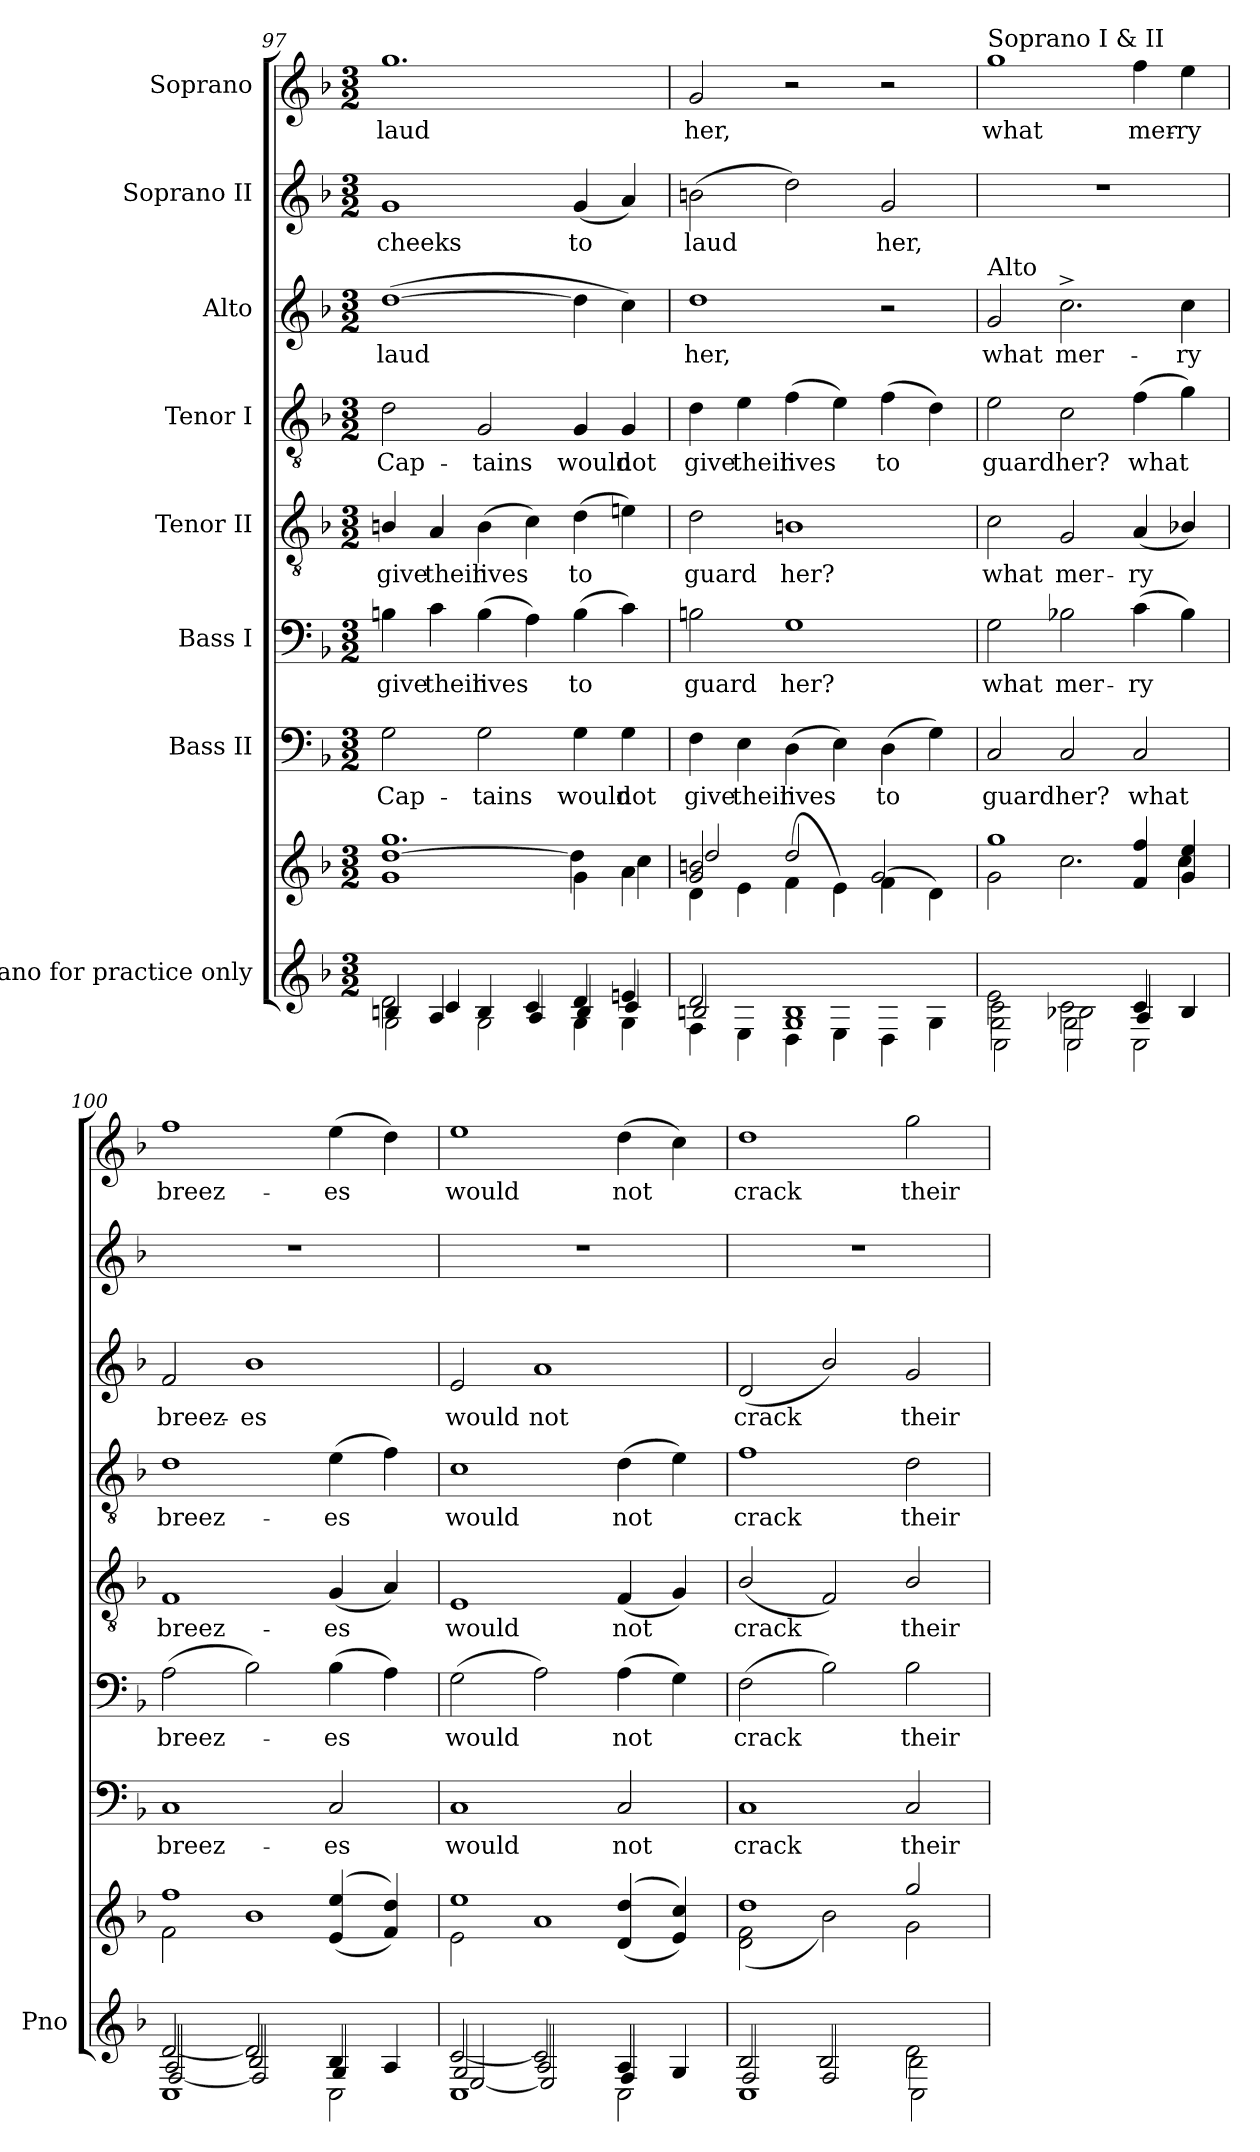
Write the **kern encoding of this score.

**kern	**kern	**kern	**text	**kern	**text	**kern	**text	**kern	**text	**kern	**text	**kern	**text	**kern	**text
*part8	*part8	*part7	*part7	*part6	*part6	*part5	*part5	*part4	*part4	*part3	*part3	*part2	*part2	*part1	*part1
*staff9	*staff8	*staff7	*staff7	*staff6	*staff6	*staff5	*staff5	*staff4	*staff4	*staff3	*staff3	*staff2	*staff2	*staff1	*staff1
*I"Piano for practice only	*	*I"Bass II	*	*I"Bass I	*	*I"Tenor II	*	*I"Tenor I	*	*I"Alto	*	*I"Soprano II	*	*I"Soprano	*
*I'Pno	*	*	*	*	*	*	*	*	*	*	*	*	*	*	*
*clefG2	*clefG2	*clefF4	*	*clefF4	*	*clefGv2	*	*clefGv2	*	*clefG2	*	*clefG2	*	*clefG2	*
*k[b-]	*k[b-]	*k[b-]	*	*k[b-]	*	*k[b-]	*	*k[b-]	*	*k[b-]	*	*k[b-]	*	*k[b-]	*
*M3/2	*M3/2	*M3/2	*	*M3/2	*	*M3/2	*	*M3/2	*	*M3/2	*	*M3/2	*	*M3/2	*
=97	=97	=97	=97	=97	=97	=97	=97	=97	=97	=97	=97	=97	=97	=97	=97
*^	*^	*	*	*	*	*	*	*	*	*	*	*	*	*	*
*	*^	*	*^	*	*	*	*	*	*	*	*	*	*	*	*	*	*
*	*	*^	*	*	*	*	*	*	*	*	*	*	*	*	*	*	*	*	*
!	!	!	!	!	!	!	!	!LO:LY:b	!	!LO:LY:b	!	!LO:LY:b	!	!LO:LY:b	!	!LO:LY:b	!	!LO:LY:b	!	!LO:LY:b
2d\	4Bn/	4ryy	2G\	1.gg	1g	[1dd	2G\	Cap-	4Bn\	give	4Bn/	give	2d\	Cap-	([1dd	laud	1g	cheeks	1.gg	laud
!	!	!	!	!	!	!	!	!	!	!LO:LY:b	!	!LO:LY:b	!	!	!	!	!	!	!	!
.	4A/	4c/	.	.	.	.	.	.	4c\	their	4A/	their	.	.	.	.	.	.	.	.
!	!	!	!	!	!	!	!	!LO:LY:b	!	!LO:LY:b	!	!LO:LY:b	!	!LO:LY:b	!	!	!	!	!	!
2G\	4B/	4ryy	1ryy	.	.	.	2G\	-tains	(4B\	lives	(4B\	lives	2G/	-tains	.	.	.	.	.	.
.	4c/	4A/	.	.	.	.	.	.	4A\)	.	4c\)	.	.	.	.	.	.	.	.	.
!	!	!	!	!	!	!	!	!LO:LY:b	!	!LO:LY:b	!	!LO:LY:b	!	!LO:LY:b	!	!	!	!LO:LY:b	!	!
4G\	4d/	4B/	.	.	4g\	4dd\]	4G\	would	(4B\	to	(4d\	to	4G/	would	4dd\]	.	(4g/	to	.	.
!	!	!	!	!	!	!	!	!LO:LY:b	!	!	!	!	!	!LO:LY:b	!	!	!	!	!	!
4G\	4en/	4c/	.	.	4a\	4cc\	4G\	not	4c\)	.	4en\)	.	4G/	not	4cc\)	.	4a/)	.	.	.
*	*	*v	*v	*	*	*	*	*	*	*	*	*	*	*	*	*	*	*	*	*
=98	=98	=98	=98	=98	=98	=98	=98	=98	=98	=98	=98	=98	=98	=98	=98	=98	=98	=98	=98
!	!	!	!	!	!	!	!LO:LY:b	!	!LO:LY:b	!	!LO:LY:b	!	!LO:LY:b	!	!LO:LY:b	!	!LO:LY:b	!	!LO:LY:b
4F\	2d/	2Bn/	4d\	2g/ 2bn/	2dd/	4F\	give	2Bn\	guard	2d\	guard	4d\	give	1dd	her,	(2bn\	laud	2g/	her,
!	!	!	!	!	!	!	!LO:LY:b	!	!	!	!	!	!LO:LY:b	!	!	!	!	!	!
4E\	.	.	4e\	.	.	4E\	their	.	.	.	.	4e\	their	.	.	.	.	.	.
!	!	!	!	!	!	!	!LO:LY:b	!	!LO:LY:b	!	!LO:LY:b	!	!LO:LY:b	!	!	!	!	!	!
4D\	1B	1G	(<4f\	2dd/	1ryy	(4D\	lives	1G	her?	1Bn	her?	(4f\	lives	.	.	2dd\)	.	2r	.
4E\	.	.	4e\)	.	.	4E\)	.	.	.	.	.	4e\)	.	.	.	.	.	.	.
!	!	!	!	!	!	!	!LO:LY:b	!	!	!	!	!	!LO:LY:b	!	!	!	!LO:LY:b	!	!
4D\	.	.	(4f\	2g/	.	(4D\	to	.	.	.	.	(4f\	to	2r	.	2g/	her,	2r	.
4G\	.	.	4d\)	.	.	4G\)	.	.	.	.	.	4d\)	.	.	.	.	.	.	.
*	*	*	*	*v	*v	*	*	*	*	*	*	*	*	*	*	*	*	*	*
!!LO:PB:g=z
=99	=99	=99	=99	=99	=99	=99	=99	=99	=99	=99	=99	=99	=99	=99	=99	=99	=99	=99
*	*	*^	*	*	*	*	*	*	*	*	*	*	*	*	*	*	*	*
!	!	!	!	!	!	!	!	!	!	!	!	!	!	!	!	!	!	!LO:TX:a:t=Soprano I & II	!
!	!	!	!	!	!	!	!	!	!	!	!	!	!	!LO:TX:a:t=Alto	!	!	!	!	!
!	!	!	!	!	!	!	!LO:LY:b	!	!LO:LY:b	!	!LO:LY:b	!	!LO:LY:b	!	!LO:LY:b	!	!	!	!LO:LY:b
2e\	2c\	2G\	2C\	1gg	2g\	2C/	guard	2G\	what	2c\	what	2e\	guard	2g/	what	1.r	.	1gg	what
!	!	!	!	!	!	!	!LO:LY:b	!	!LO:LY:b	!	!LO:LY:b	!	!LO:LY:b	!	!LO:LY:b	!	!	!	!
2c\	2G\	2B-X\	2C\	.	2.cc\	2C/	her?	2B-X\	mer-	2G/	mer-	2c\	her?	2.cc^\	mer-	.	.	.	.
!	!	!	!	!	!	!	!LO:LY:b	!	!LO:LY:b	!	!LO:LY:b	!	!LO:LY:b	!	!	!	!	!	!LO:LY:b
4c/	4A/	2ryy	2C\	4f/ 4ff/	.	2C/	what	(4c\	-ry	(<4A/	ry	(4f\	what	.	.	.	.	4ff\	mer-
!	!	!	!	!	!	!	!	!	!	!	!	!	!	!	!LO:LY:b	!	!	!	!LO:LY:b
4B-/	4ryy	.	.	4g/ 4ee/	4cc\	.	.	4B-\)	.	4B-X/)	.	4g\)	.	4cc\	-ry	.	.	4ee\	-ry
=100	=100	=100	=100	=100	=100	=100	=100	=100	=100	=100	=100	=100	=100	=100	=100	=100	=100	=100	=100
!	!	!	!	!	!	!	!LO:LY:b	!	!LO:LY:b	!	!LO:LY:b	!	!LO:LY:b	!	!LO:LY:b	!	!	!	!LO:LY:b
1C	[2d/	2A/	[<2F/	1ff	2f\	1C	breez-	(2A\	breez-	1F	breez-	1d	breez-	2f/	breez-	1.r	.	1ff	breez-
!	!	!	!	!	!	!	!	!	!	!	!	!	!	!	!LO:LY:b	!	!	!	!
.	2d/]	2B-/	2F/]	.	1b-	.	.	2B-\)	.	.	.	.	.	1b-	-es	.	.	.	.
!	!	!	!	!	!	!	!LO:LY:b	!	!LO:LY:b	!	!LO:LY:b	!	!LO:LY:b	!	!	!	!	!	!LO:LY:b
4B-/	4G/	2ryy	2C\	((<4e/ 4ee/	.	2C/	-es	(4B-\	-es	(4G/	es	(4e\	-es	.	.	.	.	(4ee\	-es
4A/	4ryy	.	.	4f/ 4dd/))	.	.	.	4A\)	.	4A/)	.	4f\)	.	.	.	.	.	4dd\)	.
=101	=101	=101	=101	=101	=101	=101	=101	=101	=101	=101	=101	=101	=101	=101	=101	=101	=101	=101	=101
!	!	!	!	!	!	!	!LO:LY:b	!	!LO:LY:b	!	!LO:LY:b	!	!LO:LY:b	!	!LO:LY:b	!	!	!	!LO:LY:b
1C	[2c/	2G/	[>2E/	1ee	2e\	1C	would	(2G\	would	1E	would	1c	would	2e/	would	1.r	.	1ee	would
!	!	!	!	!	!	!	!	!	!	!	!	!	!	!	!LO:LY:b	!	!	!	!
.	2c/]	2A/	2E/]	.	1a	.	.	2A\)	.	.	.	.	.	1a	not	.	.	.	.
!	!	!	!	!	!	!	!LO:LY:b	!	!LO:LY:b	!	!LO:LY:b	!	!LO:LY:b	!	!	!	!	!	!LO:LY:b
4A/	4F/	2ryy	2C\	((<4d/ 4dd/	.	2C/	not	(4A\	not	(4F/	not	(4d\	not	.	.	.	.	(4dd\	not
4G/	4ryy	.	.	4e/ 4cc/))	.	.	.	4G\)	.	4G/)	.	4e\)	.	.	.	.	.	4cc\)	.
=102	=102	=102	=102	=102	=102	=102	=102	=102	=102	=102	=102	=102	=102	=102	=102	=102	=102	=102	=102
!	!	!	!	!	!	!	!LO:LY:b	!	!LO:LY:b	!	!LO:LY:b	!	!LO:LY:b	!	!LO:LY:b	!	!	!	!LO:LY:b
1C	2B-/	2F/	1ryy	1dd	(2d\ 2f\	1C	crack	(2F\	crack	(2B-/	crack	1f	crack	(<2d/	crack	1.r	.	1dd	crack
.	2F/	2B-/	.	.	2b-\)	.	.	2B-\)	.	2F/)	.	.	.	2b-/)	.	.	.	.	.
!	!	!	!	!	!	!	!LO:LY:b	!	!LO:LY:b	!	!LO:LY:b	!	!LO:LY:b	!	!LO:LY:b	!	!	!	!LO:LY:b
2d\	2B-\	2ryy	2C\	2gg/	2g\	2C/	their	2B-\	their	2B-/	their	2d\	their	2g/	their	.	.	2gg\	their
*v	*v	*v	*v	*	*	*	*	*	*	*	*	*	*	*	*	*	*	*	*
*	*v	*v	*	*	*	*	*	*	*	*	*	*	*	*	*	*
=	=	=	=	=	=	=	=	=	=	=	=	=	=	=	=
*-	*-	*-	*-	*-	*-	*-	*-	*-	*-	*-	*-	*-	*-	*-	*-
